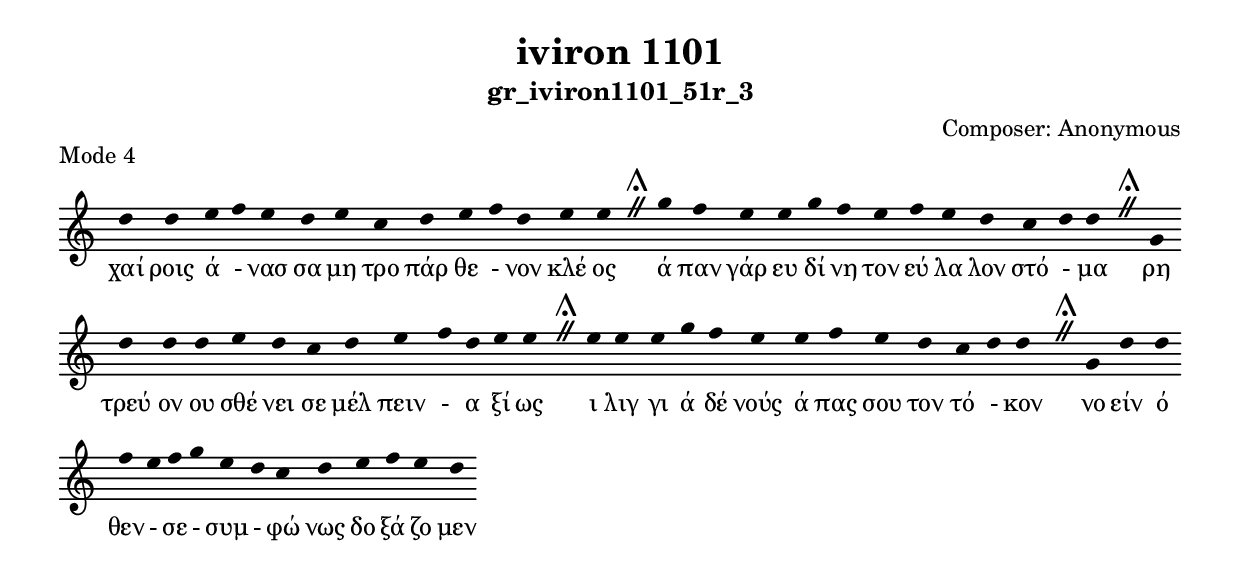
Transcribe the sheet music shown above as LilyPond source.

\include "gregorian.ly"

	\header {
 	  title = "iviron 1101"
	  subtitle = "gr_iviron1101_51r_3"
	  composer = "Composer: Αnonymous"
	  piece = "Mode 4"
	}

	chant = {
	  d''4 d''4 e''4 f''4 e''4 d''4 e''4 c''4 d''4 e''4 f''4 d''4 e''4 e''4 \divisioMaior
 g''4 f''4 e''4 e''4 g''4 f''4 e''4 f''4 e''4 d''4 c''4 d''4 d''4 \divisioMaior
 g'4 d''4 d''4 d''4 e''4 d''4 c''4 d''4 e''4 f''4 d''4 e''4 e''4 \divisioMaior
 e''4 e''4 e''4 g''4 f''4 e''4 e''4 f''4 e''4 d''4 c''4 d''4 d''4 \divisioMaior
 g'4 d''4 d''4 f''4 e''4 f''4 g''4 e''4 d''4 c''4 d''4 e''4 f''4 e''4 d''4\finalis
	}

	verba = \lyricmode {χαί ροις ά - νασ σα μη τρο πάρ θε - νον κλέ ος 
ά παν γάρ ευ δί νη τον εύ λα λον στό - μα 
ρη τρεύ ον ου σθέ νει σε μέλ πειν - α ξί ως 
ι λιγ γι ά δέ νούς ά πας σου τον τό - κον 
νο είν ό θεν - σε - συμ - φώ νως δο ξά ζο μεν 
	}


	\score {
	  \new Staff <<
	  \new Voice = "melody" \chant
	  \new Lyrics = "one" \lyricsto melody \verba
	  >>
	  \layout {
	    \context {
	      \Staff
	      \remove "Time_signature_engraver"
	      \remove "Bar_engraver"
	    }
	    \context {
	      \Voice
	      \remove "Stem_engraver"
	    }
	  }
	}